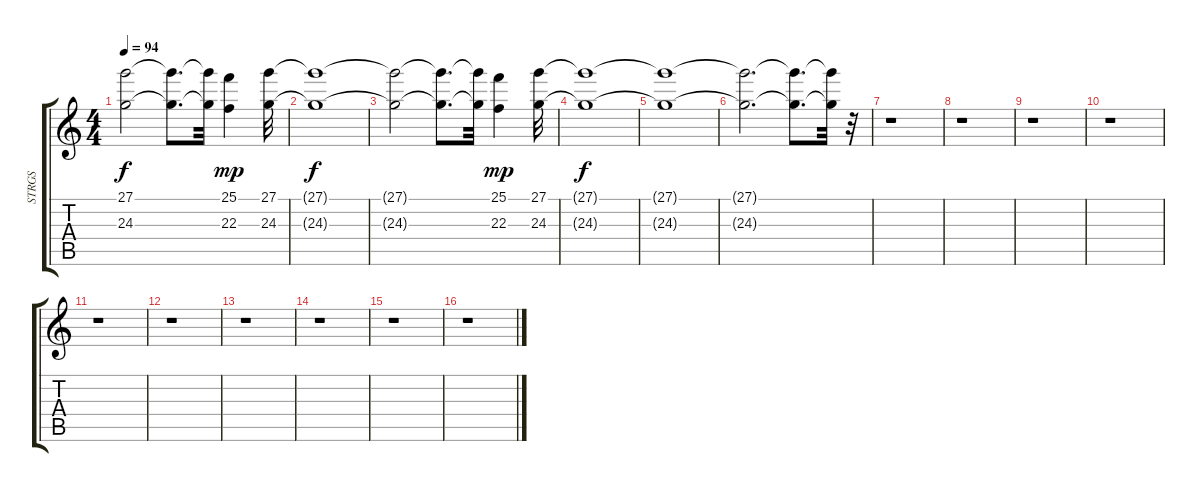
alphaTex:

\track ("STRGS" "STRGS") {instrument stringensemble2}
\staff {score tabs}
\tuning (E4 B3 G3 D3 A2 E2) {hide}
\ts (4 4)
\tempo 94
\clef g2
\ks c
(27.1{t} 24.3{t}).2{dy f} (27.1{t} 24.3{t}).8{d} (27.1{t} 24.3{t}).32 (25.1 22.3).4{dy mp} (27.1 24.3).32 |
(27.1{t} 24.3{t}).1{dy f} |
(27.1{t} 24.3{t}).2 (27.1{t} 24.3{t}).8{d} (27.1{t} 24.3{t}).32 (25.1 22.3).4{dy mp} (27.1 24.3).32 |
(27.1{t} 24.3{t}).1{dy f} |
(27.1{t} 24.3{t}).1 |
(27.1{t} 24.3{t}).2{d} (27.1{t} 24.3{t}).8{d} (27.1{t} 24.3{t}).32 r.32 |
r.1 |
r.1 |
r.1 |
r.1 |
r.1 |
r.1 |
r.1 |
r.1 |
r.1 |
r.1
